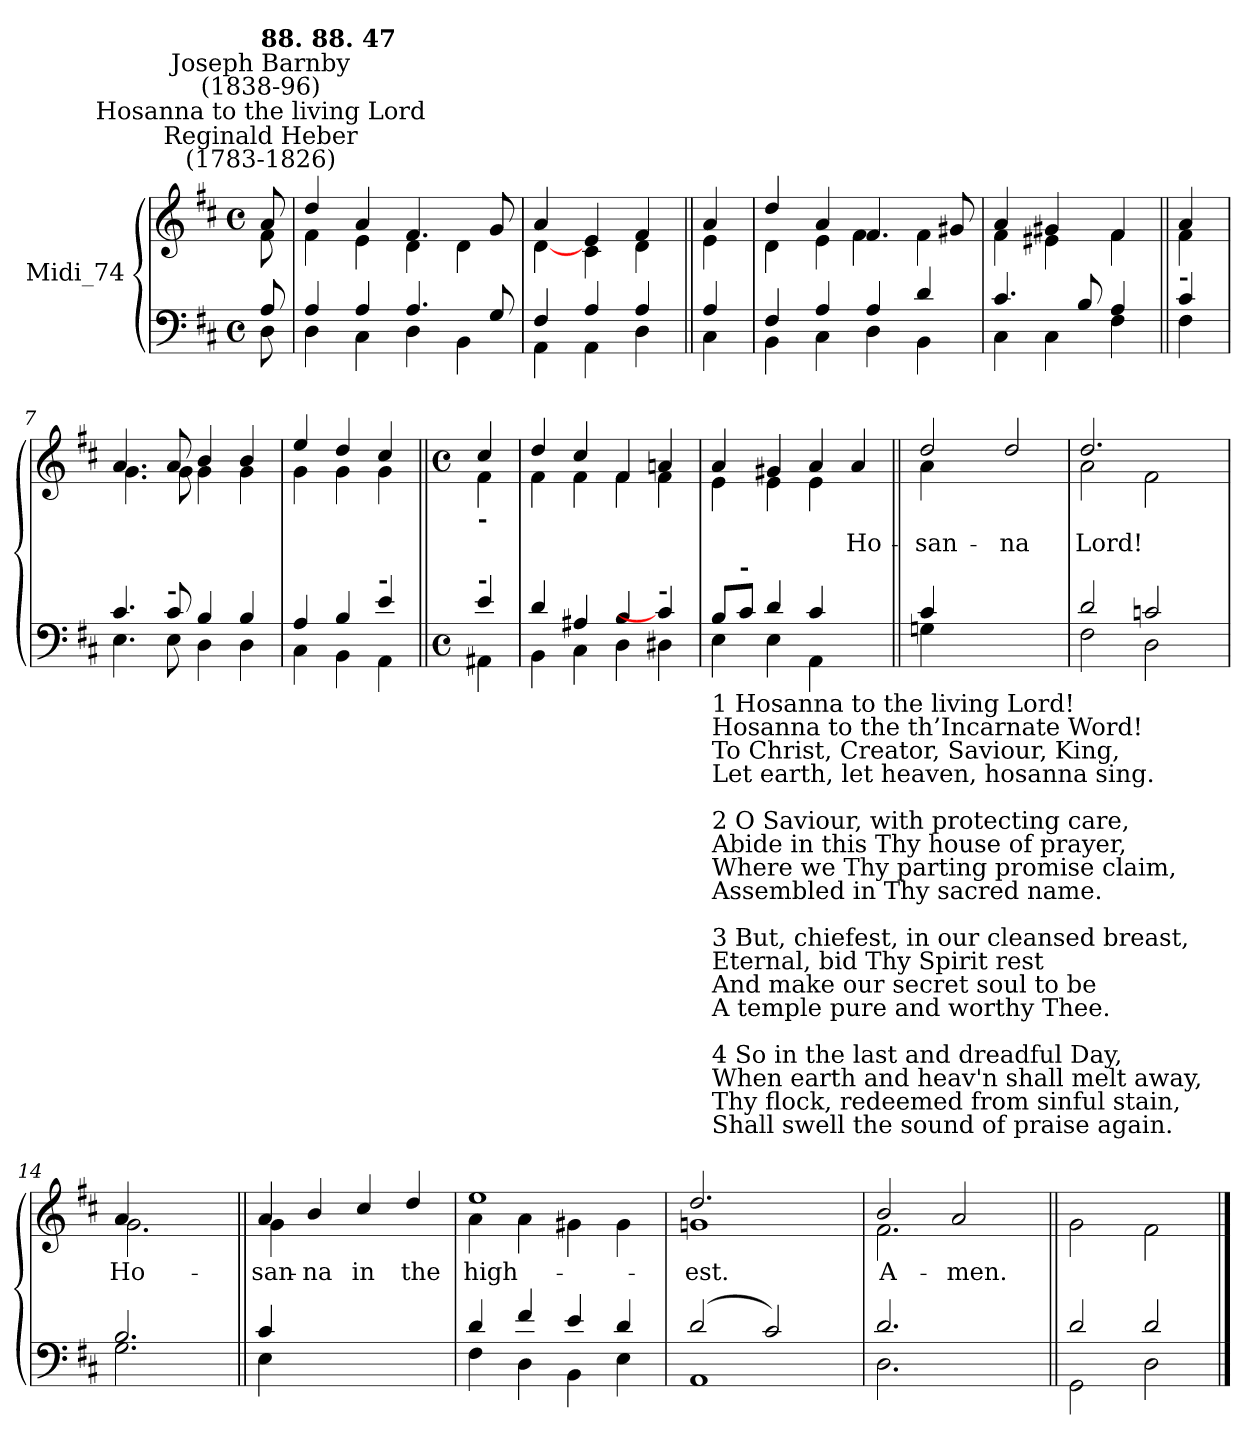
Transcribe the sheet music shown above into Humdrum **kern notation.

**kern	**kern	**text
*part2	*part1	*part1
*staff2	*staff1	*staff1
*I"Midi_74	*I"Midi_74	*
*clefF4	*clefG2	*
*k[f#c#]	*k[f#c#]	*
*D:	*D:	*
*M4/4	*M4/4	*
*met(c)	*met(c)	*
=	=	=
*^	*^	*
!	!	!LO:TX:a:cj:t=Reginald Heber\n(1783-1826)	!	!
!	!	!LO:TX:a:cj:t=Hosanna to the living Lord	!	!
!	!	!LO:TX:a:cj:t=Joseph Barnby\n(1838-96)	!	!
!	!	!LO:TX:a:B:t=88. 88. 47	!	!
8A/	8D\	8a/	8f#\	.
=1	=1	=1	=1	=1
4A/	4D\	4dd/	4f#\	.
4A/	4C#\	4a/	4e\	.
4.A/	4D\	4.f#/	4d\	.
.	4BB\	.	4d\	.
8G/	.	8g/	.	.
=2	=2	=2	=2	=2
4F#/	4AA\	4a/	[4d\	.
4A/	4AA\	4e/	4c#\	.
4A/	4D\	4f#/	4d\	.
=3||	=3||	=3||	=3||	=3||
4A/	4C#\	4a/	4e\	.
=4	=4	=4	=4	=4
4F#/	4BB\	4dd/	4d\	.
4A/	4C#\	4a/	4e\	.
4A/	4D\	4.f#/	4f#\	.
4d/	4BB\	.	4f#\	.
.	.	8g#X/	.	.
=5	=5	=5	=5	=5
4.c#/	4C#\	4a/	4f#\	.
.	4C#\	4g#X/	4e#X\	.
8B/	.	.	.	.
4A/	4F#\	4f#/	4f#\	.
=6||	=6||	=6||	=6||	=6||
!LO:TX:a:B:t=-	!	!	!	!
4c#/	4F#\	4a/	4f#\	.
=7	=7	=7	=7	=7
4.c#/	4.E\	4.a/	4.g\	.
!LO:TX:a:B:t=-	!	!	!	!
8c#/	8E\	8a/	8g\	.
4B/	4D\	4b/	4g\	.
4B/	4D\	4b/	4g\	.
=8	=8	=8	=8	=8
4A/	4C#\	4ee/	4g\	.
4B/	4BB\	4dd/	4g\	.
!LO:TX:a:B:t=-	!	!	!	!
4e/	4AA\	4cc#/	4g\	.
!!LO:LB:g=z	!!
=9||	=9||	=9||	=9||	=9||
*M4/4	*	*M4/4	*	*
*met(c)	*	*met(c)	*	*
!	!	!LO:TX:b:B:t=-	!	!
!LO:TX:a:B:t=-	!	!	!	!
4e/	4AA#X\	4cc#/	4f#\	.
=10	=10	=10	=10	=10
4d/	4BB\	4dd/	4f#\	.
4A#X/	4C#\	4cc#/	4f#\	.
4B/	4D\	4f#/	4f#\	.
!LO:TX:a:B:t=-	!	!	!	!
4c/]	4D#X\	4an/	4f#\	.
=11	=11	=11	=11	=11
!LO:TX:b:t=1 Hosanna to the living Lord!\nHosanna to the th’Incarnate Word!\nTo Christ, Creator, Saviour, King,\nLet earth, let heaven, hosanna sing.\n\n2 O Saviour, with protecting care,\nAbide in this Thy house of prayer,\nWhere we Thy parting promise claim,\nAssembled in Thy sacred name.\n\n3 But, chiefest, in our cleansed breast,\nEternal, bid Thy Spirit rest\nAnd make our secret soul to be\nA temple pure and worthy Thee.\n\n4 So in the last and dreadful Day,\nWhen earth and heav'n shall melt away,\nThy flock, redeemed from sinful stain,\nShall swell the sound of praise again.	!	!	!	!
8B/L	4E\	4a/	4e\	.
!LO:TX:a:B:t=-	!	!	!	!
8c#/J	.	.	.	.
4d/	4E\	4g#X/	4e\	.
4c#/	4AA\	4a/	4e\	.
!	!	!	!	!LO:LY:b
4ryy	4ryy	4a/	4ryy	Ho-
=12||	=12||	=12||	=12||	=12||
!	!	!	!	!LO:LY:b
4c#/	4Gn\	2dd/	4a\	-san-
2.ryy	2.ryy	.	2.ryy	.
!	!	!	!	!LO:LY:b
.	.	2dd/	.	-na
=13	=13	=13	=13	=13
!	!	!	!	!LO:LY:b
2d/	2F#\	2.dd/	2a\	Lord!
2cn/	2D\	.	2f#\	.
.	.	4ryy	.	.
=14	=14	=14	=14	=14
!	!	!	!	!LO:LY:b
2.B/	2.G\	4a/	2.g\	Ho-
.	.	2ryy	.	.
=15||	=15||	=15||	=15||	=15||
!	!	!	!	!LO:LY:b
4c#/	4E\	4a/	4g\	-san-
!	!	!	!	!LO:LY:b
2.ryy	2.ryy	4b/	2.ryy	-na
!	!	!	!	!LO:LY:b
.	.	4cc#/	.	in
!	!	!	!	!LO:LY:b
.	.	4dd/	.	the
=16	=16	=16	=16	=16
!	!	!	!	!LO:LY:b
4d/	4F#\	1ee/	4a\	high-
4f#/	4D\	.	4a\	.
4e/	4BB\	.	4g#X\	.
4d/	4E\	.	4g#\	.
=17	=17	=17	=17	=17
!	!	!	!	!LO:LY:b
(>2d/	1AA\	2.dd/	1gn\	-est.
2c#/)	.	.	.	.
.	.	4ryy	.	.
=18	=18	=18	=18	=18
!	!	!	!	!LO:LY:b
2.d/	2.D\	2b/	2.f#\	A-
!	!	!	!	!LO:LY:b
.	.	2a/	.	-men.
4ryy	4ryy	.	4ryy	.
*	*	*v	*v	*
=19||	=19||	=19||	=19||
2d/	2GG\	2g\	.
2d/	2D\	2f#\	.
*v	*v	*	*
==	==	==
*-	*-	*-
